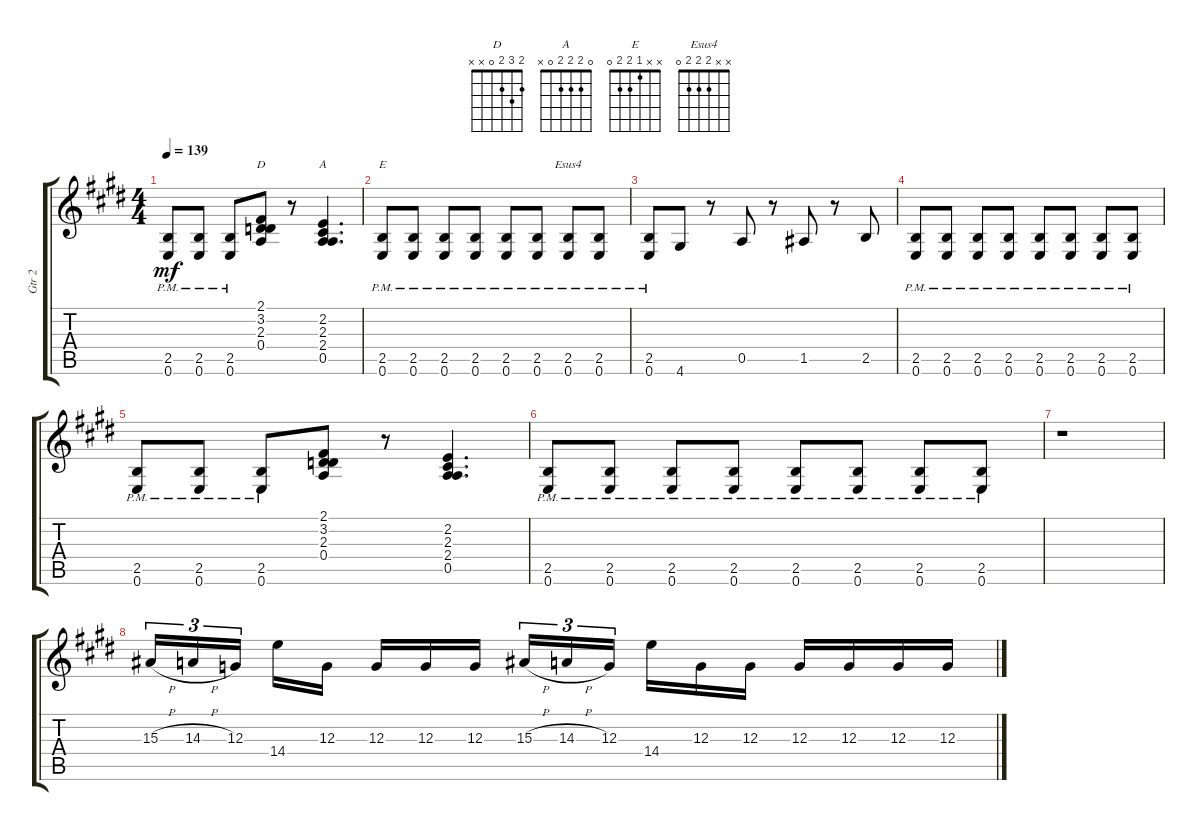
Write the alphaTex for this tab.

\track ("Gtr 2" "Gtr 2") {instrument acousticgrandpiano}
\staff {score tabs}
\tuning (E4 B3 G3 D4 A3 E3) {hide}
\chord ("D" 2 3 2 0 x x)
\chord ("A" 0 2 2 2 0 x)
\chord ("E" x x 1 2 2 0)
\chord ("Esus4" x x 2 2 2 0)
\ts (4 4)
\tempo 139
\clef g2
\ks e
(2.5{pm} 0.6{pm}).8{dy mf} (2.5{pm} 0.6{pm}).8 (2.5{pm} 0.6{pm}).8 (2.1 3.2 2.3 0.4).8{ch "D"} r.8 (2.2 2.3 2.4 0.5).4{d ch "A"} |
(2.5{pm} 0.6{pm}).8{ch "E"} (2.5{pm} 0.6{pm}).8 (2.5{pm} 0.6{pm}).8 (2.5{pm} 0.6{pm}).8 (2.5{pm} 0.6{pm}).8 (2.5{pm} 0.6{pm}).8 (2.5{pm} 0.6{pm}).8{ch "Esus4"} (2.5{pm} 0.6{pm}).8 |
(2.5{pm} 0.6{pm}).8 4.6.8 r.8 0.5.8 r.8 1.5.8 r.8 2.5.8 |
(2.5{pm} 0.6{pm}).8 (2.5{pm} 0.6{pm}).8 (2.5{pm} 0.6{pm}).8 (2.5{pm} 0.6{pm}).8 (2.5{pm} 0.6{pm}).8 (2.5{pm} 0.6{pm}).8 (2.5{pm} 0.6{pm}).8 (2.5{pm} 0.6{pm}).8 |
(2.5{pm} 0.6{pm}).8 (2.5{pm} 0.6{pm}).8 (2.5{pm} 0.6{pm}).8 (2.1 3.2 2.3 0.4).8 r.8 (2.2 2.3 2.4 0.5).4{d} |
(2.5{pm} 0.6{pm}).8 (2.5{pm} 0.6{pm}).8 (2.5{pm} 0.6{pm}).8 (2.5{pm} 0.6{pm}).8 (2.5{pm} 0.6{pm}).8 (2.5{pm} 0.6{pm}).8 (2.5{pm} 0.6{pm}).8 (2.5{pm} 0.6{pm}).8 |
r.1 |
15.3{h}.16{tu (3 2)} 14.3{h}.16{tu (3 2)} 12.3.16{tu (3 2)} 14.4.16 12.3.16 12.3.16 12.3.16 12.3.16 15.3{h}.16{tu (3 2)} 14.3{h}.16{tu (3 2)} 12.3.16{tu (3 2)} 14.4.16 12.3.16 12.3.16 12.3.16 12.3.16 12.3.16 12.3.16
